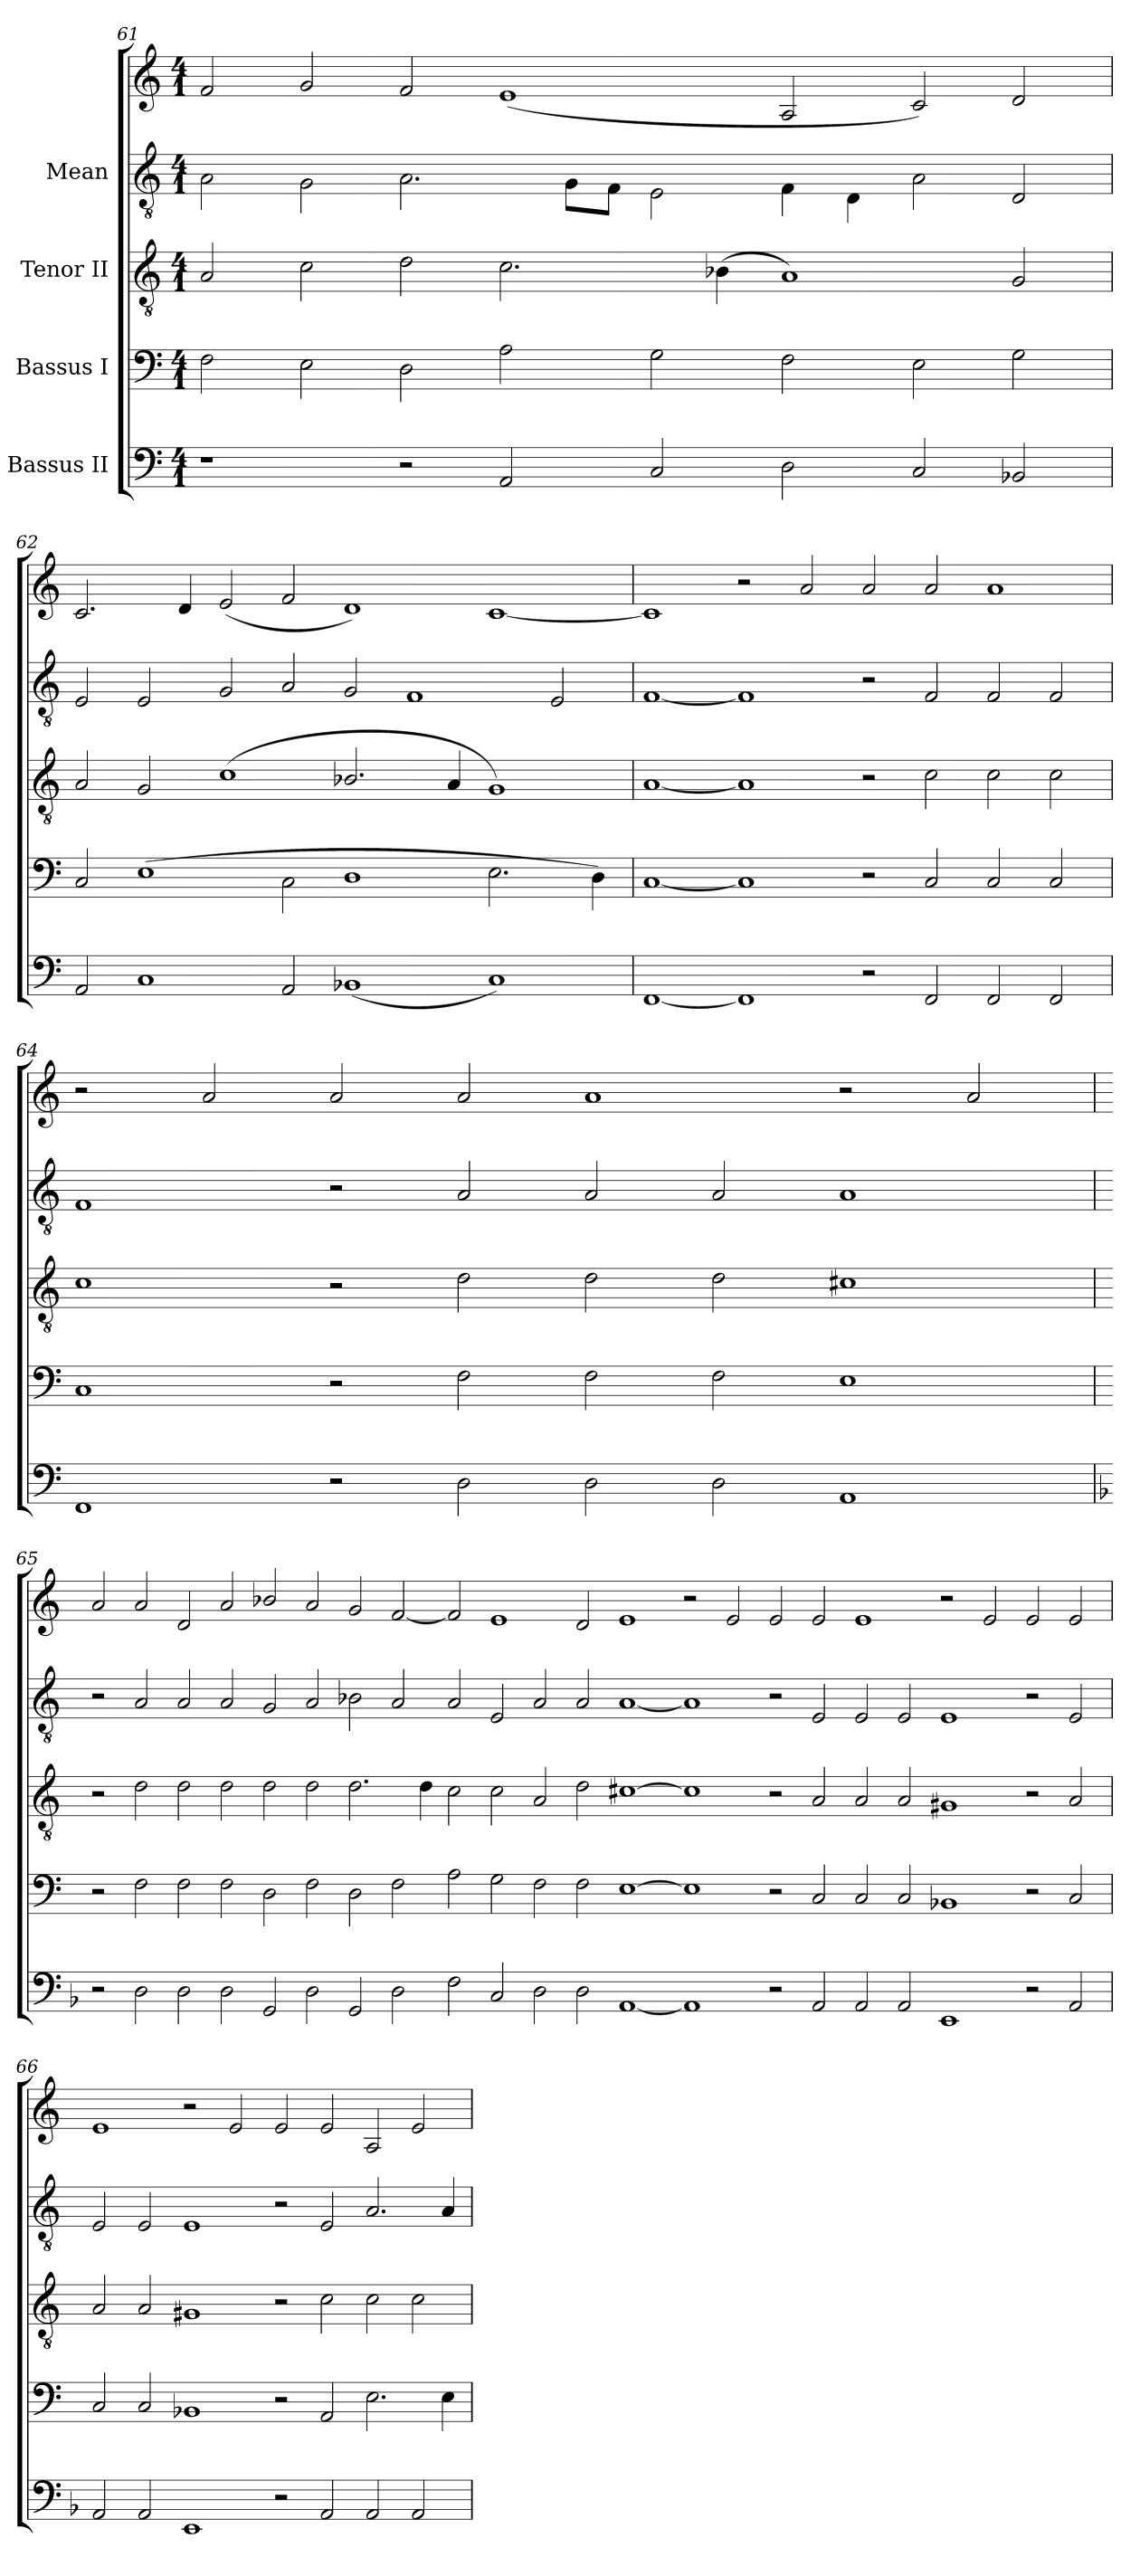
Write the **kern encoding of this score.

**kern	**kern	**kern	**kern	**kern
*part4	*part3	*part2	*part1	*part1
*staff5	*staff4	*staff3	*staff2	*staff1
*I"Bassus II	*I"Bassus I	*I"Tenor II	*I"Mean	*
*clefF4	*clefF4	*clefGv2	*clefGv2	*clefG2
*M4/1	*M4/1	*M4/1	*M4/1	*M4/1
=61	=61	=61	=61	=61
1r	2F\	2A/	2A\	2f/
.	2E\	2c\	2G\	2g/
2r	2D\	2d\	2.A\	2f/
2AA/	2A\	2.c\	.	(<1e
.	.	.	8G\L	.
.	.	.	8F\J	.
2C/	2G\	.	2E\	.
.	.	(>4B-X\	.	.
2D\	2F\	1A)	4F\	2A/
.	.	.	4D\	.
2C/	2E\	.	2A\	2c/)
2BB-X/	2G\	2G/	2D/	2d/
!!LO:LB:g=z
=62	=62	=62	=62	=62
2AA/	2C/	2A/	2E/	2.c/
1C	(>1E	2G/	2E/	.
.	.	.	.	4d/
.	.	(<1c	2G/	(<2e/
2AA/	2C\	.	2A/	2f/
(<1BB-X	1D	2.B-X/	2G/	1d)
.	.	.	1F	.
.	.	4A/	.	.
1C)	2.E\	1G)	.	[<1c
.	.	.	2E/	.
.	4D\)	.	.	.
=63	=63	=63	=63	=63
[<1FF	[<1C	[<1A	[<1F	1c]
1FF]	1C]	1A]	1F]	2r
.	.	.	.	2a/
2r	2r	2r	2r	2a/
2FF/	2C/	2c\	2F/	2a/
2FF/	2C/	2c\	2F/	1a
2FF/	2C/	2c\	2F/	.
!!LO:PB:g=z
=64	=64	=64	=64	=64
1FF	1C	1c	1F	2r
.	.	.	.	2a/
2r	2r	2r	2r	2a/
2D\	2F\	2d\	2A/	2a/
2D\	2F\	2d\	2A/	1a
2D\	2F\	2d\	2A/	.
1AA	1E	1c#X	1A	2r
.	.	.	.	2a/
!!LO:LB:g=z
=65	=65	=65	=65	=65
*k[b-]	*	*	*	*
*F:	*	*	*	*
2r	2r	2r	2r	2a/
2D\	2F\	2d\	2A/	2a/
2D\	2F\	2d\	2A/	2d/
2D\	2F\	2d\	2A/	2a/
2GG/	2D\	2d\	2G/	2b-X/
2D\	2F\	2d\	2A/	2a/
2GG/	2D\	2.d\	2B-X\	2g/
2D\	2F\	.	2A/	[<2f/
.	.	4d\	.	.
2F\	2A\	2c\	2A/	2f/]
2C/	2G\	2c\	2E/	1e
2D\	2F\	2A/	2A/	.
2D\	2F\	2d\	2A/	2d/
[<1AA	[>1E	[>1c#X	[<1A	1e
1AA]	1E]	1c#]	1A]	2r
.	.	.	.	2e/
2r	2r	2r	2r	2e/
2AA/	2C/	2A/	2E/	2e/
2AA/	2C/	2A/	2E/	1e
2AA/	2C/	2A/	2E/	.
1EE	1BB-	1G#X	1E	2r
.	.	.	.	2e/
2r	2r	2r	2r	2e/
2AA/	2C/	2A/	2E/	2e/
!!LO:PB:g=z
=66	=66	=66	=66	=66
2AA/	2C/	2A/	2E/	1e
2AA/	2C/	2A/	2E/	.
1EE	1BB-	1G#X	1E	2r
.	.	.	.	2e/
2r	2r	2r	2r	2e/
2AA/	2AA/	2c\	2E/	2e/
2AA/	2.E\	2c\	2.A/	2A/
2AA/	.	2c\	.	2e/
.	4E\	.	4A/	.
=	=	=	=	=
*-	*-	*-	*-	*-
